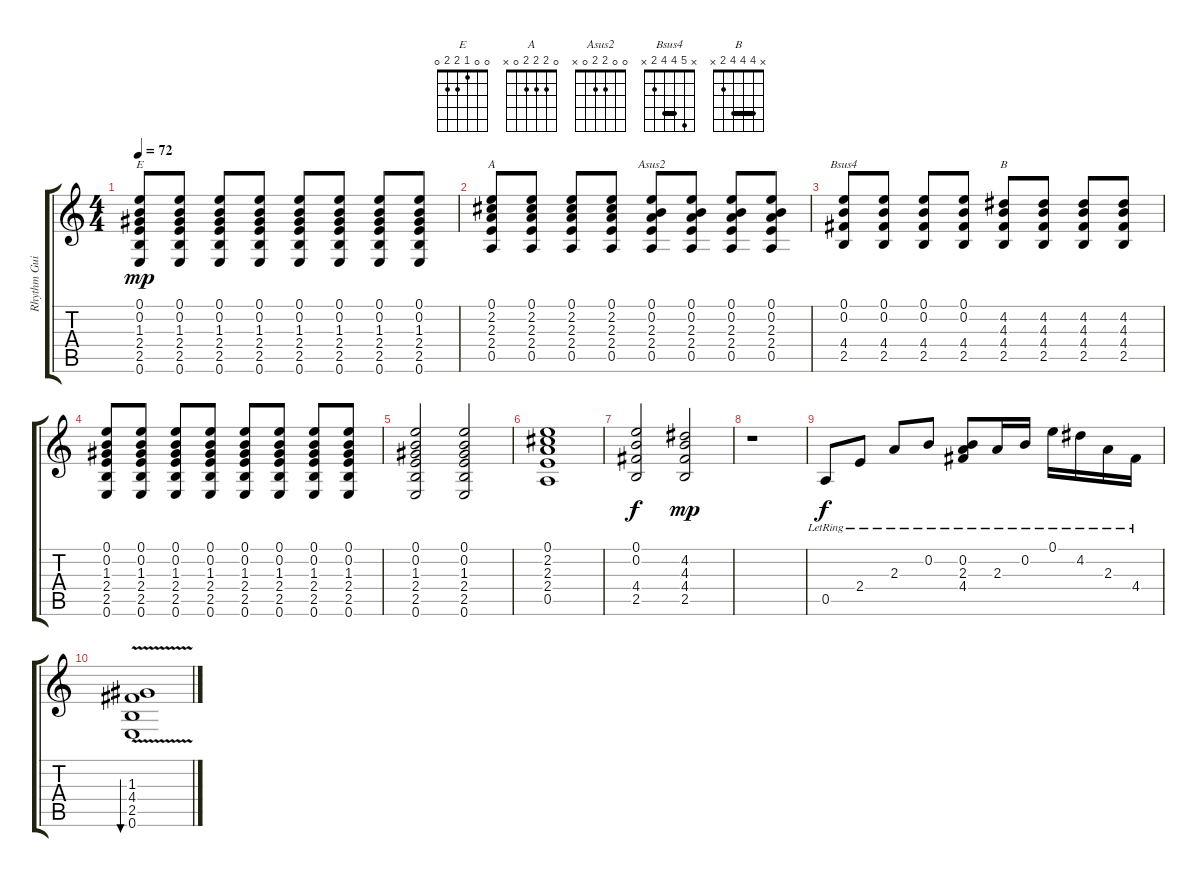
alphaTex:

\track ("Rhythm Guitar" "Rhythm Gui") {instrument acousticguitarnylon}
\staff {score tabs}
\tuning (E4 B3 G3 D3 A2 E2) {hide}
\chord ("E" 0 0 1 2 2 0)
\chord ("A" 0 2 2 2 0 x)
\chord ("Asus2" 0 0 2 2 0 x)
\chord ("Bsus4" x 5 4 4 2 x) {barre 4}
\chord ("B" x 4 4 4 2 x) {barre 4}
\ts (4 4)
\tempo 72
\clef g2
\ks c
(0.1 0.2 1.3 2.4 2.5 0.6).8{ch "E" dy mp} (0.1 0.2 1.3 2.4 2.5 0.6).8 (0.1 0.2 1.3 2.4 2.5 0.6).8 (0.1 0.2 1.3 2.4 2.5 0.6).8 (0.1 0.2 1.3 2.4 2.5 0.6).8 (0.1 0.2 1.3 2.4 2.5 0.6).8 (0.1 0.2 1.3 2.4 2.5 0.6).8 (0.1 0.2 1.3 2.4 2.5 0.6).8 |
(0.1 2.2 2.3 2.4 0.5).8{ch "A"} (0.1 2.2 2.3 2.4 0.5).8 (0.1 2.2 2.3 2.4 0.5).8 (0.1 2.2 2.3 2.4 0.5).8 (0.1 0.2 2.3 2.4 0.5).8{ch "Asus2"} (0.1 0.2 2.3 2.4 0.5).8 (0.1 0.2 2.3 2.4 0.5).8 (0.1 0.2 2.3 2.4 0.5).8 |
(0.1 0.2 4.4 2.5).8{ch "Bsus4"} (0.1 0.2 4.4 2.5).8 (0.1 0.2 4.4 2.5).8 (0.1 0.2 4.4 2.5).8 (4.2 4.3 4.4 2.5).8{ch "B"} (4.2 4.3 4.4 2.5).8 (4.2 4.3 4.4 2.5).8 (4.2 4.3 4.4 2.5).8 |
(0.1 0.2 1.3 2.4 2.5 0.6).8 (0.1 0.2 1.3 2.4 2.5 0.6).8 (0.1 0.2 1.3 2.4 2.5 0.6).8 (0.1 0.2 1.3 2.4 2.5 0.6).8 (0.1 0.2 1.3 2.4 2.5 0.6).8 (0.1 0.2 1.3 2.4 2.5 0.6).8 (0.1 0.2 1.3 2.4 2.5 0.6).8 (0.1 0.2 1.3 2.4 2.5 0.6).8 |
(0.1 0.2 1.3 2.4 2.5 0.6).2 (0.1 0.2 1.3 2.4 2.5 0.6).2 |
(0.1 2.2 2.3 2.4 0.5).1 |
(0.1 0.2 4.4 2.5).2{dy f} (4.2 4.3 4.4 2.5).2{dy mp} |
r.1 |
0.5{lr}.8{dy f} 2.4{lr}.8 2.3{lr}.8 0.2{lr}.8 (0.2{lr} 2.3{lr} 4.4{lr}).8 2.3{lr}.16 0.2{lr}.16 0.1{lr}.16 4.2{lr}.16 2.3{lr}.16 4.4{lr}.16 |
(1.3{v} 4.4{v} 2.5{v} 0.6{v}).1{bu 120}
